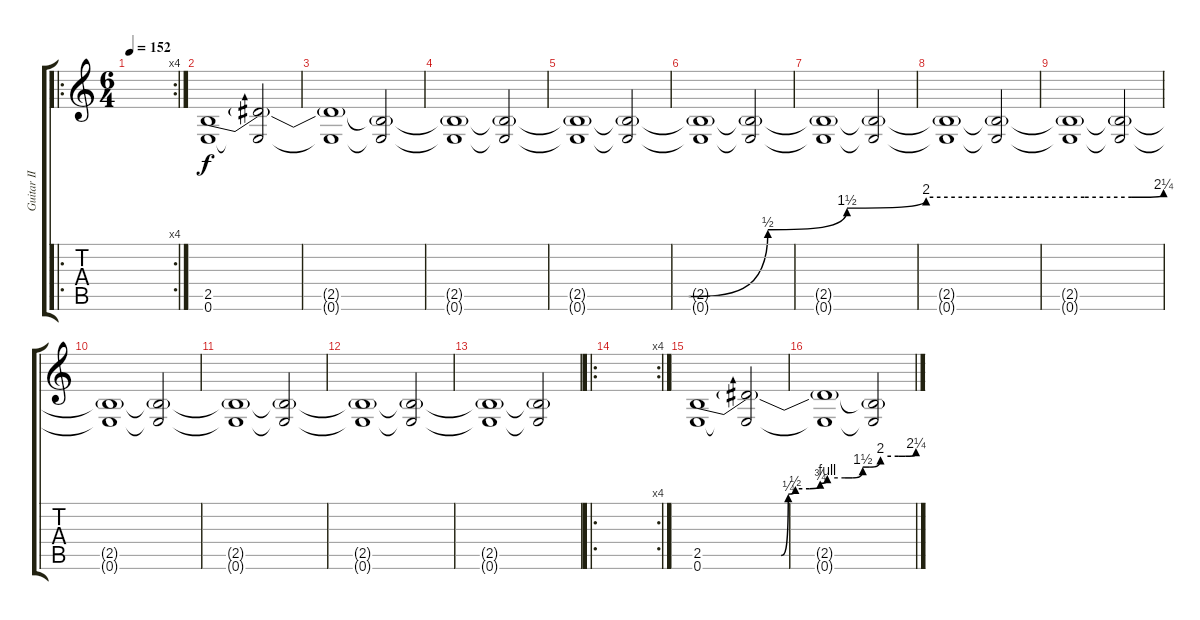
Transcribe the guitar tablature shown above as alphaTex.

\track ("Guitar II" "Guitar II") {instrument distortionguitar}
\staff {score tabs}
\tuning (E4 B3 G3 D3 A2 E2) {hide}
\ro
\rc 4
\ts (6 4)
\tempo 152
\clef g2
\ks c
|
(2.5{be (custom 0 0 16 0 30 0 35 2 40 6 45 8 50 8 55 8 58 8 60 9)} 0.6).1 (2.5{t} 0.6{t}).2 |
(2.5{t} 0.6{t}).1 (2.5{t} 0.6{t}).2 |
(2.5{t} 0.6{t}).1 (2.5{t} 0.6{t}).2 |
(2.5{t} 0.6{t}).1 (2.5{t} 0.6{t}).2 |
(2.5{t} 0.6{t}).1 (2.5{t} 0.6{t}).2 |
(2.5{t} 0.6{t}).1 (2.5{t} 0.6{t}).2 |
(2.5{t} 0.6{t}).1 (2.5{t} 0.6{t}).2 |
(2.5{t} 0.6{t}).1{volume 14} (2.5{t} 0.6{t}).2 |
(2.5{t} 0.6{t}).1 (2.5{t} 0.6{t}).2{volume 13} |
(2.5{t} 0.6{t}).1 (2.5{t} 0.6{t}).2 |
(2.5{t} 0.6{t}).1 (2.5{t} 0.6{t}).2 |
(2.5{t} 0.6{t}).1 (2.5{t} 0.6{t}).2 |
\ro
\rc 4
|
(2.5{be (custom 0 0 22 0 24 1 26 2 30 2 33 3 35 4 40 4 42 4 45 6 47 6 50 8 55 8 57 8 60 9)} 0.6).1{volume 16} (2.5{t} 0.6{t}).2 |
(2.5{t} 0.6{t}).1 (2.5{t} 0.6{t}).2
